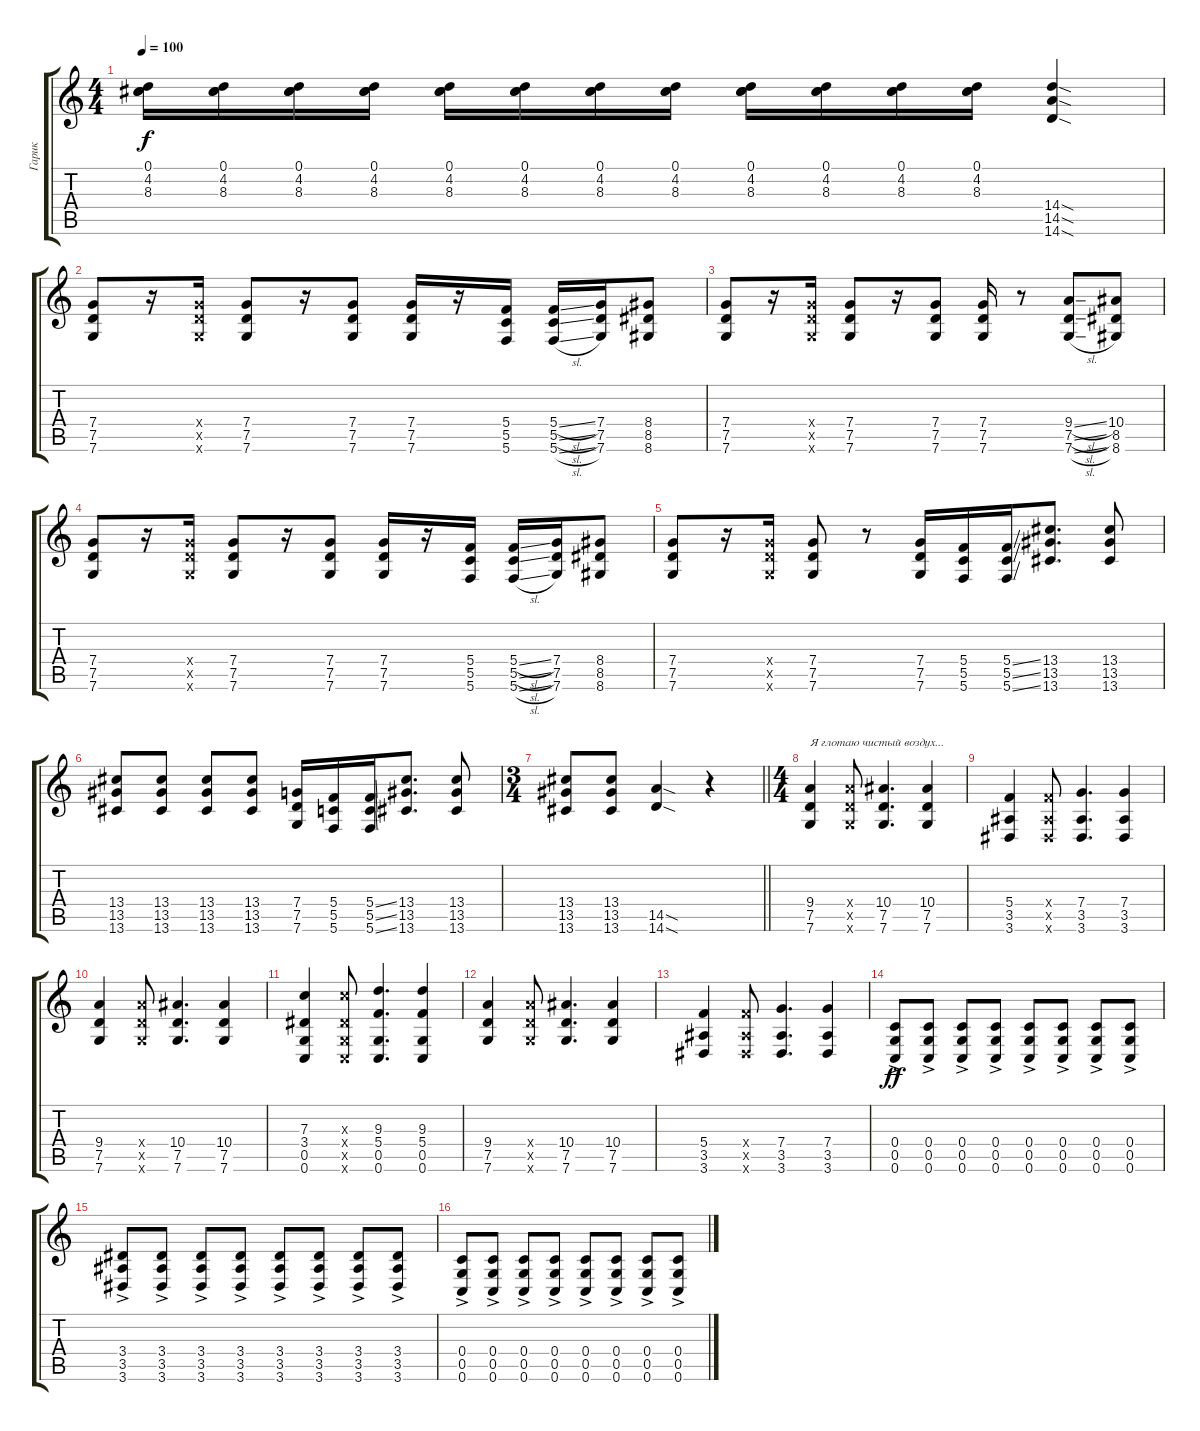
\track ("Гарик" "Гарик") {instrument distortionguitar}
\staff {score tabs}
\tuning (D4 A3 F3 C3 G2 C2) {hide}
\ts (4 4)
\tempo 100
\clef g2
\ks c
(0.1 4.2 8.3).16{dy f} (0.1 4.2 8.3).16 (0.1 4.2 8.3).16 (0.1 4.2 8.3).16 (0.1 4.2 8.3).16 (0.1 4.2 8.3).16 (0.1 4.2 8.3).16 (0.1 4.2 8.3).16 (0.1 4.2 8.3).16 (0.1 4.2 8.3).16 (0.1 4.2 8.3).16 (0.1 4.2 8.3).16 (14.4{sod} 14.5{sod} 14.6{sod}).4 |
(7.4 7.5 7.6).8 r.16 (7.4{x} 7.5{x} 7.6{x}).16 (7.4 7.5 7.6).8 r.16 (7.4 7.5 7.6).8 (7.4 7.5 7.6).16 r.16 (5.4 5.5 5.6).16 (5.4{sl} 5.5{sl} 5.6{sl}).16 (7.4 7.5 7.6).16 (8.4 8.5 8.6).8 |
(7.4 7.5 7.6).8 r.16 (7.4{x} 7.5{x} 7.6{x}).16 (7.4 7.5 7.6).8 r.16 (7.4 7.5 7.6).8 (7.4 7.5 7.6).16 r.8 (9.4{sl} 7.5{sl} 7.6{sl}).8 (10.4 8.5 8.6).8 |
(7.4 7.5 7.6).8 r.16 (7.4{x} 7.5{x} 7.6{x}).16 (7.4 7.5 7.6).8 r.16 (7.4 7.5 7.6).8 (7.4 7.5 7.6).16 r.16 (5.4 5.5 5.6).16 (5.4{sl} 5.5{sl} 5.6{sl}).16 (7.4 7.5 7.6).16 (8.4 8.5 8.6).8 |
(7.4 7.5 7.6).8 r.16 (7.4{x} 7.5{x} 7.6{x}).16 (7.4 7.5 7.6).8 r.8 (7.4 7.5 7.6).16 (5.4 5.5 5.6).16 (5.4{ss} 5.5{ss} 5.6{ss}).16 (13.4 13.5 13.6).8{d} (13.4 13.5 13.6).8 |
(13.4 13.5 13.6).8 (13.4 13.5 13.6).8 (13.4 13.5 13.6).8 (13.4 13.5 13.6).8 (7.4 7.5 7.6).16 (5.4 5.5 5.6).16 (5.4{ss} 5.5{ss} 5.6{ss}).16 (13.4 13.5 13.6).8{d} (13.4 13.5 13.6).8 |
\ts (3 4)
\barLineRight lightlight
(13.4 13.5 13.6).8 (13.4 13.5 13.6).8 (14.5{sod} 14.6{sod}).4 r.4 |
\ts (4 4)
(9.4 7.5 7.6).4{txt "Я глотаю чистый воздух..."} (9.4{x} 7.5{x} 7.6{x}).8 (10.4 7.5 7.6).4{d} (10.4 7.5 7.6).4 |
(5.4 3.5 3.6).4 (5.4{x} 3.5{x} 3.6{x}).8 (7.4 3.5 3.6).4{d} (7.4 3.5 3.6).4 |
(9.4 7.5 7.6).4 (9.4{x} 7.5{x} 7.6{x}).8 (10.4 7.5 7.6).4{d} (10.4 7.5 7.6).4 |
(7.3 3.4 0.5 0.6).4 (7.3{x} 3.4{x} 0.5{x} 0.6{x}).8 (9.3 5.4 0.5 0.6).4{d} (9.3 5.4 0.5 0.6).4 |
(9.4 7.5 7.6).4 (9.4{x} 7.5{x} 7.6{x}).8 (10.4 7.5 7.6).4{d} (10.4 7.5 7.6).4 |
(5.4 3.5 3.6).4 (5.4{x} 3.5{x} 3.6{x}).8 (7.4 3.5 3.6).4{d} (7.4 3.5 3.6).4 |
(0.4{ac} 0.5{ac} 0.6{ac}).8{dy ff} (0.4{ac} 0.5{ac} 0.6{ac}).8 (0.4{ac} 0.5{ac} 0.6{ac}).8 (0.4{ac} 0.5{ac} 0.6{ac}).8 (0.4{ac} 0.5{ac} 0.6{ac}).8 (0.4{ac} 0.5{ac} 0.6{ac}).8 (0.4{ac} 0.5{ac} 0.6{ac}).8 (0.4{ac} 0.5{ac} 0.6{ac}).8 |
(3.4{ac} 3.5{ac} 3.6{ac}).8 (3.4{ac} 3.5{ac} 3.6{ac}).8 (3.4{ac} 3.5{ac} 3.6{ac}).8 (3.4{ac} 3.5{ac} 3.6{ac}).8 (3.4{ac} 3.5{ac} 3.6{ac}).8 (3.4{ac} 3.5{ac} 3.6{ac}).8 (3.4{ac} 3.5{ac} 3.6{ac}).8 (3.4{ac} 3.5{ac} 3.6{ac}).8 |
(0.4{ac} 0.5{ac} 0.6{ac}).8 (0.4{ac} 0.5{ac} 0.6{ac}).8 (0.4{ac} 0.5{ac} 0.6{ac}).8 (0.4{ac} 0.5{ac} 0.6{ac}).8 (0.4{ac} 0.5{ac} 0.6{ac}).8 (0.4{ac} 0.5{ac} 0.6{ac}).8 (0.4{ac} 0.5{ac} 0.6{ac}).8 (0.4{ac} 0.5{ac} 0.6{ac}).8
